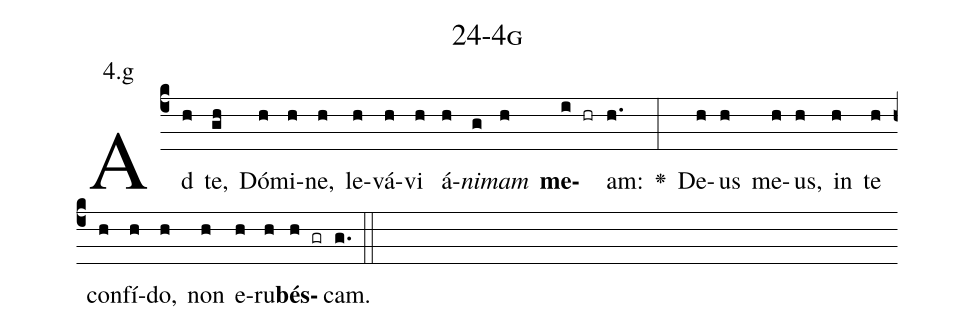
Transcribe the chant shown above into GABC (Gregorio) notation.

name: 24-4g;
annotation: 4.g;
%%
(c4)Ad(h) te,(gh) Dó(h)mi(h)ne,(h) le(h)vá(h)vi(h) á(h)<i>ni</i>(g)<i>mam</i>(h) <b>me</b>(i hr)am:(h.) <v>\greheightstar</v>(:) De(h)us(h) me(h)us,(h) in(h) te(h) con(h)fí(h)do,(h) non(h) e(h)ru(h)<b>bés</b>(h gr)cam.(g.) (::)


%E(h) u(h) o(h) u(h) a(h) e.(g.) (::)
